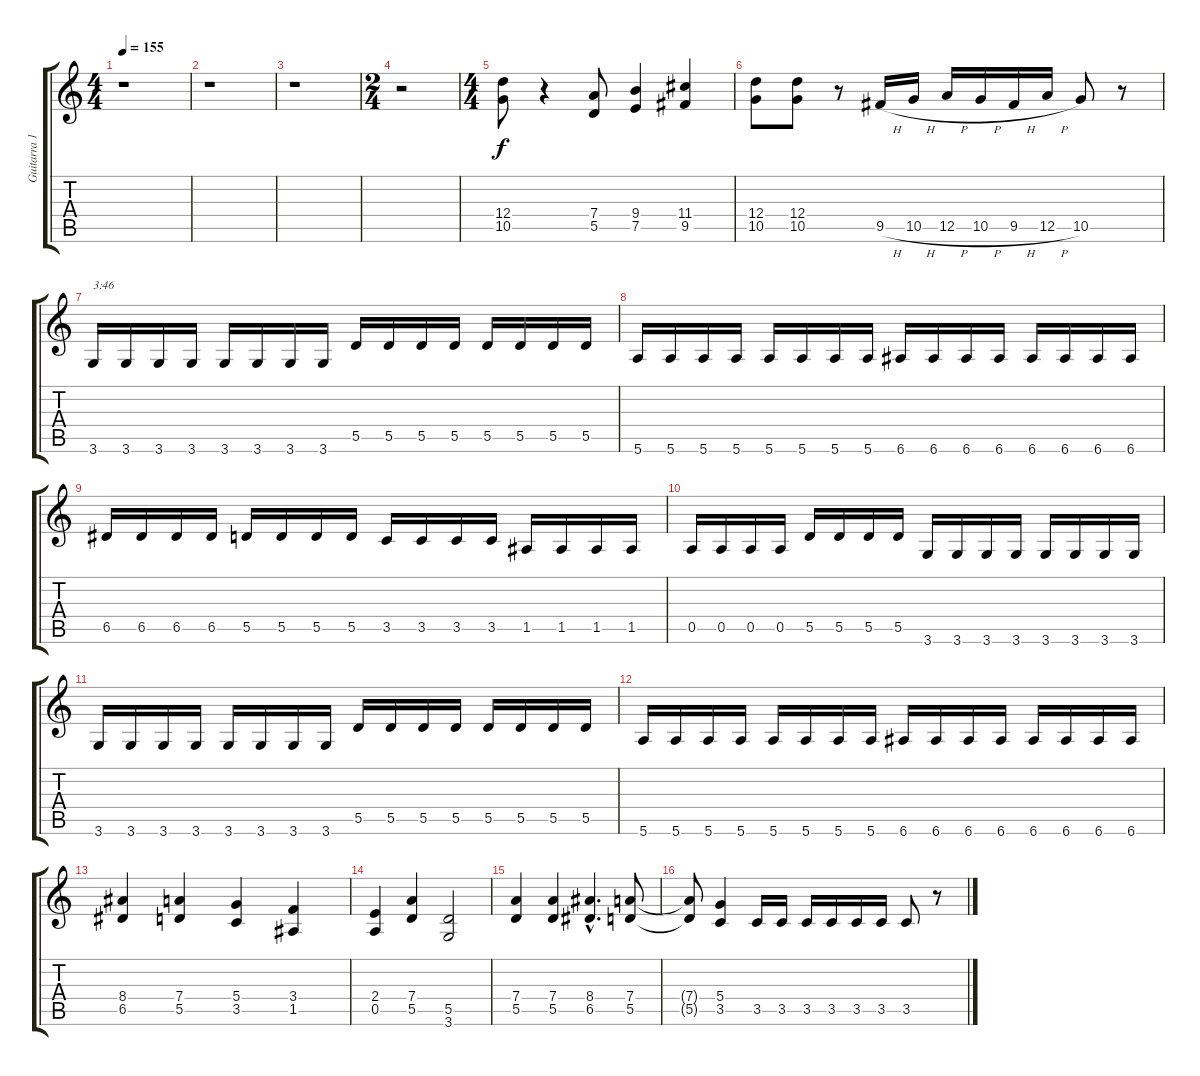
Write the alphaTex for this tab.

\track ("Guitarra 1" "Guitarra 1") {instrument distortionguitar}
\staff {score tabs}
\tuning (E4 B3 G3 D3 A2 E2) {hide}
\ts (4 4)
\tempo 155
\clef g2
\ks c
r.1{dy f} |
r.1 |
r.1 |
\ts (2 4)
r.2 |
\ts (4 4)
(12.4 10.5).8 r.4 (7.4 5.5).8 (9.4 7.5).4 (11.4 9.5).4 |
(12.4 10.5).8 (12.4 10.5).8 r.8 9.5{h}.16 10.5{h}.16 12.5{h}.16 10.5{h}.16 9.5{h}.16 12.5{h}.16 10.5.8 r.8 |
3.6.16{txt "3:46"} 3.6.16 3.6.16 3.6.16 3.6.16 3.6.16 3.6.16 3.6.16 5.5.16 5.5.16 5.5.16 5.5.16 5.5.16 5.5.16 5.5.16 5.5.16 |
5.6.16 5.6.16 5.6.16 5.6.16 5.6.16 5.6.16 5.6.16 5.6.16 6.6.16 6.6.16 6.6.16 6.6.16 6.6.16 6.6.16 6.6.16 6.6.16 |
6.5.16 6.5.16 6.5.16 6.5.16 5.5.16 5.5.16 5.5.16 5.5.16 3.5.16 3.5.16 3.5.16 3.5.16 1.5.16 1.5.16 1.5.16 1.5.16 |
0.5.16 0.5.16 0.5.16 0.5.16 5.5.16 5.5.16 5.5.16 5.5.16 3.6.16 3.6.16 3.6.16 3.6.16 3.6.16 3.6.16 3.6.16 3.6.16 |
3.6.16 3.6.16 3.6.16 3.6.16 3.6.16 3.6.16 3.6.16 3.6.16 5.5.16 5.5.16 5.5.16 5.5.16 5.5.16 5.5.16 5.5.16 5.5.16 |
5.6.16 5.6.16 5.6.16 5.6.16 5.6.16 5.6.16 5.6.16 5.6.16 6.6.16 6.6.16 6.6.16 6.6.16 6.6.16 6.6.16 6.6.16 6.6.16 |
(8.4 6.5).4 (7.4 5.5).4 (5.4 3.5).4 (3.4 1.5).4 |
(2.4 0.5).4 (7.4 5.5).4 (5.5 3.6).2 |
(7.4 5.5).4 (7.4 5.5).4 (8.4{hac} 6.5{hac}).4{d} (7.4 5.5).8 |
(7.4{t} 5.5{t}).8 (5.4 3.5).4 3.5.16 3.5.16 3.5.16 3.5.16 3.5.16 3.5.16 3.5.8 r.8
